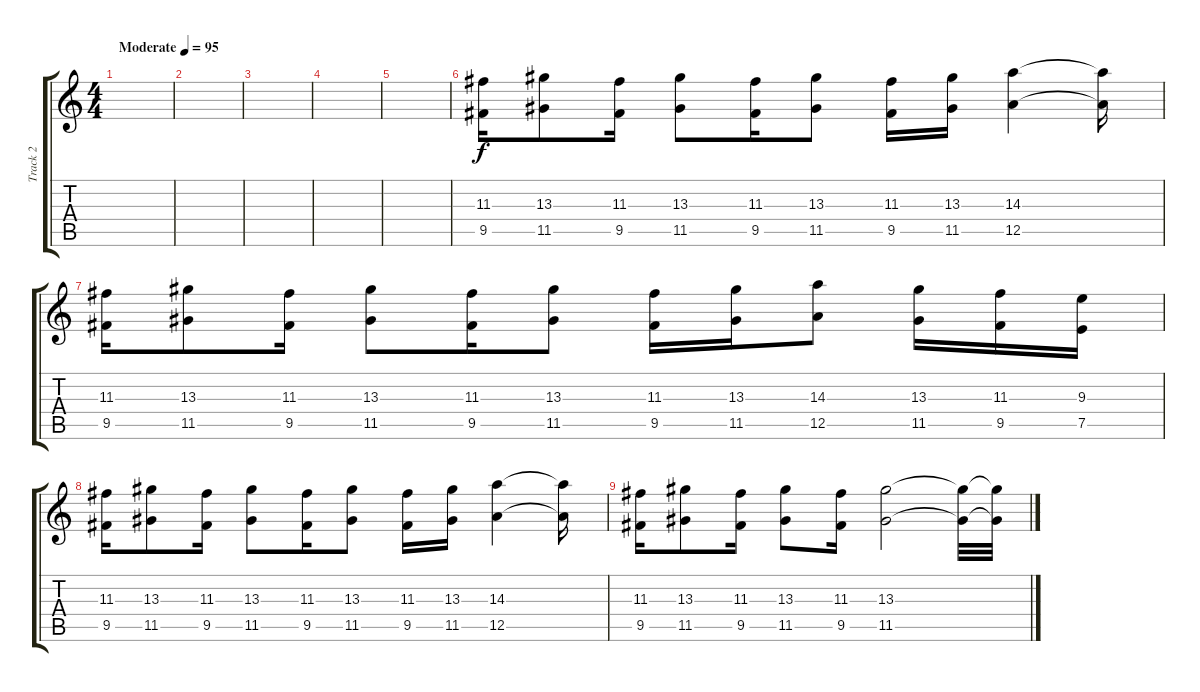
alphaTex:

\track ("Track 2" "Track 2") {instrument distortionguitar}
\staff {score tabs}
\tuning (E4 B3 G3 D3 A2 D2) {hide}
\ts (4 4)
\tempo (95 "Moderate")
\clef g2
\ks c
|
|
|
|
|
(11.3 9.5).16 (13.3 11.5).8 (11.3 9.5).16 (13.3 11.5).8 (11.3 9.5).16 (13.3 11.5).8 (11.3 9.5).16 (13.3 11.5).16 (14.3 12.5).4 (14.3{t} 12.5{t}).16 |
(11.3 9.5).16 (13.3 11.5).8 (11.3 9.5).16 (13.3 11.5).8 (11.3 9.5).16 (13.3 11.5).8 (11.3 9.5).16 (13.3 11.5).16 (14.3 12.5).8 (13.3 11.5).16 (11.3 9.5).16 (9.3 7.5).16 |
(11.3 9.5).16 (13.3 11.5).8 (11.3 9.5).16 (13.3 11.5).8 (11.3 9.5).16 (13.3 11.5).8 (11.3 9.5).16 (13.3 11.5).16 (14.3 12.5).4 (14.3{t} 12.5{t}).16 |
(11.3 9.5).16 (13.3 11.5).8 (11.3 9.5).16 (13.3 11.5).8 (11.3 9.5).16 (13.3 11.5).2 (13.3{t} 11.5{t}).32 (13.3{t} 11.5{t}).32
